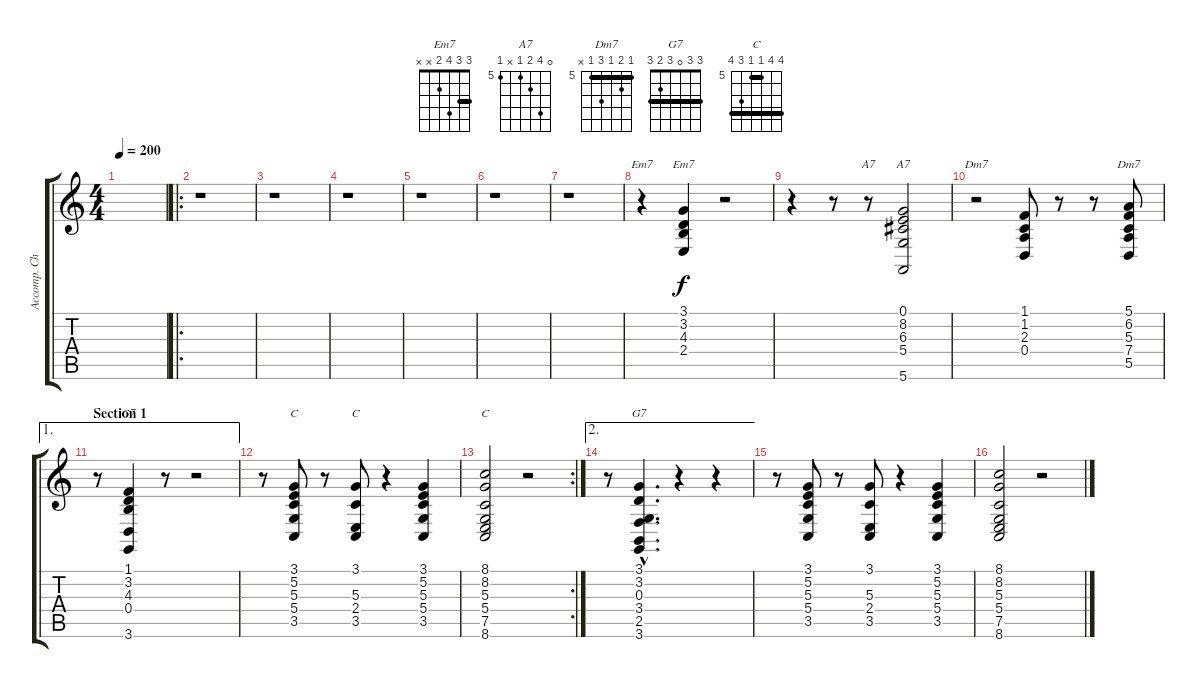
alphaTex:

\track ("Accomp. Chords" "Accomp. Ch") {instrument acousticgrandpiano}
\staff {score tabs}
\tuning (E4 B3 G3 D3 A2 E2) {hide}
\chord ("Em7" x 5 4 5 5 0)
\chord ("Em7" 3 3 4 2 x x) {barre 3}
\chord ("A7" 0 x 6 5 4 5) {firstfret 4}
\chord ("A7" 0 8 6 5 x 5) {firstfret 5}
\chord ("Dm7" 1 1 2 0 x x) {barre 1}
\chord ("Dm7" 5 6 5 7 5 x) {firstfret 5 barre 5}
\chord ("G7" 1 3 4 0 x 3)
\chord ("C" 3 5 5 5 3 x) {barre 3}
\chord ("C" 3 x 5 2 3 x)
\chord ("C" 8 8 5 5 7 8) {firstfret 5 barre (5 8)}
\chord ("G7" 3 3 0 3 2 3) {barre 3}
\ts (4 4)
\tempo 200
\clef g2
\ks aminor
|
\ro
r.1 |
r.1 |
r.1 |
r.1 |
r.1 |
r.1 |
r.4{ch "Em7"} (3.1 3.2 4.3 2.4).4{ch "Em7"} r.2 |
r.4 r.8 r.8{ch "A7"} (0.1 8.2 6.3 5.4 5.6).2{ch "A7"} |
r.2{ch "Dm7"} (1.1 1.2 2.3 0.4).8 r.8 r.8 (5.1 6.2 5.3 7.4 5.5).8{ch "Dm7"} |
\ae 1
\section ("" "Section 1")
r.8 (1.1 3.2 4.3 0.4 3.6).4{ch "G7"} r.8 r.2 |
r.8 (3.1 5.2 5.3 5.4 3.5).8{ch "C"} r.8 (3.1 5.3 2.4 3.5).8{ch "C"} r.4 (3.1 5.2 5.3 5.4 3.5).4 |
\rc 2
(8.1 8.2 5.3 5.4 7.5 8.6).2{ch "C"} r.2 |
\ae 2
r.8 (3.1{hac} 3.2{hac} 0.3{hac} 3.4{hac} 2.5{hac} 3.6{hac}).4{d ch "G7"} r.4 r.4 |
r.8 (3.1 5.2 5.3 5.4 3.5).8 r.8 (3.1 5.3 2.4 3.5).8 r.4 (3.1 5.2 5.3 5.4 3.5).4 |
(8.1 8.2 5.3 5.4 7.5 8.6).2 r.2
